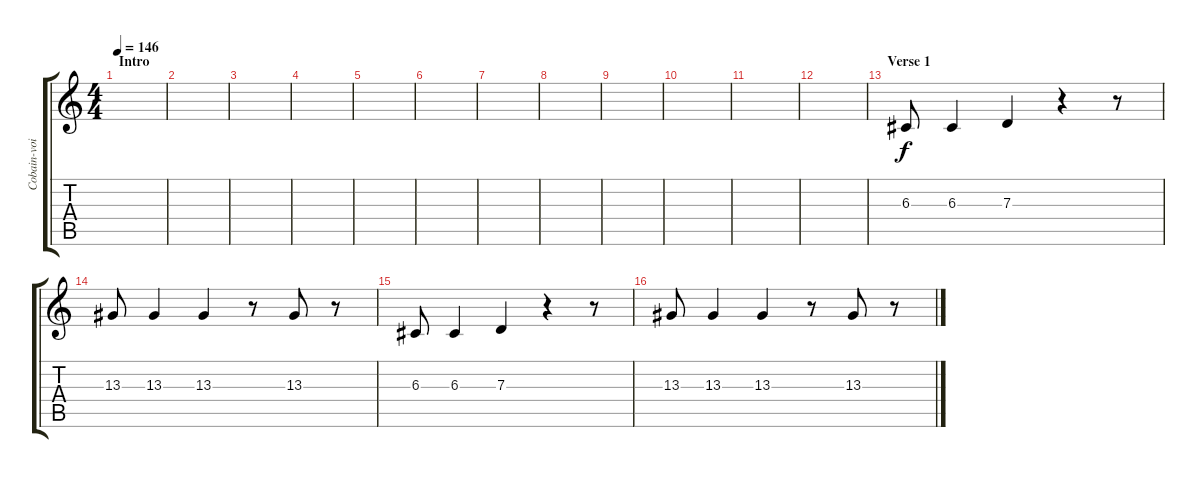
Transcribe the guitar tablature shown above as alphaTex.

\track ("Cobain-voice" "Cobain-voi") {instrument trumpet}
\staff {score tabs}
\tuning (E4 B3 G3 D3 A2 E2) {hide}
\ts (4 4)
\section ("" "Intro")
\tempo 146
\clef g2
\ks c
|
|
|
|
|
|
|
|
|
|
|
|
\section ("" "Verse 1")
6.3.8 6.3.4 7.3.4 r.4 r.8 |
13.3.8 13.3.4 13.3.4 r.8 13.3.8 r.8 |
6.3.8 6.3.4 7.3.4 r.4 r.8 |
13.3.8 13.3.4 13.3.4 r.8 13.3.8 r.8
